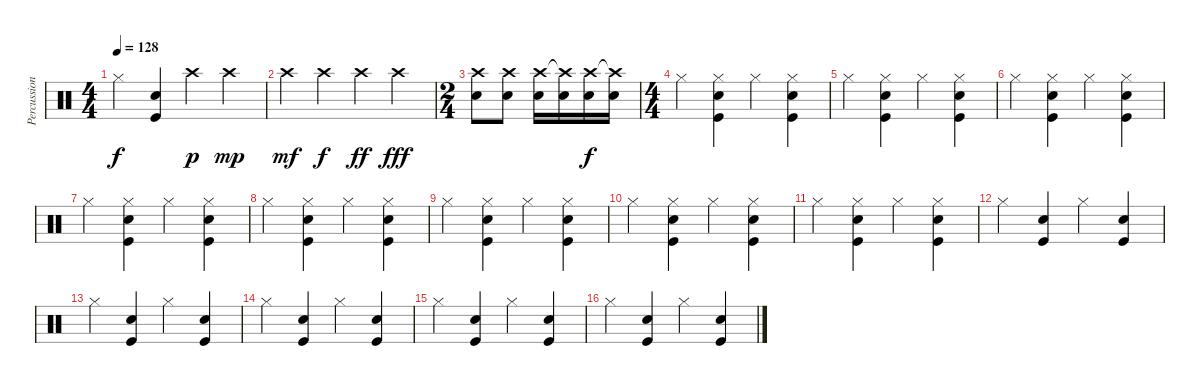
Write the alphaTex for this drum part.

\track ("Percussion" "Percussion") {instrument percussion}
\staff {score}
\articulation defaults
\ts (4 4)
\tempo 128
\clef neutral
\ks c "Hi-Hat (closed)".4{dy f}
("Snare (hit) 2" "Kick (hit)").4 "Crash high (hit)".4{dy p} "Crash high (hit)".4{dy mp} |
"Crash high (hit)".4{dy mf} "Crash high (hit)".4{dy f} "Crash high (hit)".4{dy ff} "Crash high (hit)".4{dy fff} |
\ts (2 4)
("Crash high (hit)" "Snare (hit) 2").8 ("Crash high (hit)" "Snare (hit) 2").8 ("Crash high (hit)" "Snare (hit) 2").16 ("Crash high (hit)"{t} "Snare (hit) 2").16 ("Crash high (hit)" "Snare (hit) 2").16{dy f} ("Crash high (hit)"{t} "Snare (hit) 2").16 |
\ts (4 4)
"Hi-Hat (closed)".4 ("Snare (hit) 2" "Hi-Hat (closed)" "Kick (hit)").4 "Hi-Hat (closed)".4 ("Snare (hit) 2" "Hi-Hat (closed)" "Kick (hit)").4 |
"Hi-Hat (closed)".4 ("Snare (hit) 2" "Hi-Hat (closed)" "Kick (hit)").4 "Hi-Hat (closed)".4 ("Snare (hit) 2" "Hi-Hat (closed)" "Kick (hit)").4 |
"Hi-Hat (closed)".4 ("Snare (hit) 2" "Hi-Hat (closed)" "Kick (hit)").4 "Hi-Hat (closed)".4 ("Snare (hit) 2" "Hi-Hat (closed)" "Kick (hit)").4 |
"Hi-Hat (closed)".4 ("Snare (hit) 2" "Hi-Hat (closed)" "Kick (hit)").4 "Hi-Hat (closed)".4 ("Snare (hit) 2" "Hi-Hat (closed)" "Kick (hit)").4 |
"Hi-Hat (closed)".4 ("Snare (hit) 2" "Hi-Hat (closed)" "Kick (hit)").4 "Hi-Hat (closed)".4 ("Snare (hit) 2" "Hi-Hat (closed)" "Kick (hit)").4 |
"Hi-Hat (closed)".4 ("Snare (hit) 2" "Hi-Hat (closed)" "Kick (hit)").4 "Hi-Hat (closed)".4 ("Snare (hit) 2" "Hi-Hat (closed)" "Kick (hit)").4 |
"Hi-Hat (closed)".4 ("Snare (hit) 2" "Hi-Hat (closed)" "Kick (hit)").4 "Hi-Hat (closed)".4 ("Snare (hit) 2" "Hi-Hat (closed)" "Kick (hit)").4 |
"Hi-Hat (closed)".4 ("Snare (hit) 2" "Hi-Hat (closed)" "Kick (hit)").4 "Hi-Hat (closed)".4 ("Snare (hit) 2" "Hi-Hat (closed)" "Kick (hit)").4 |
"Hi-Hat (closed)".4 ("Snare (hit) 2" "Kick (hit)").4 "Hi-Hat (closed)".4 ("Snare (hit) 2" "Kick (hit)").4 |
"Hi-Hat (closed)".4 ("Snare (hit) 2" "Kick (hit)").4 "Hi-Hat (closed)".4 ("Snare (hit) 2" "Kick (hit)").4 |
"Hi-Hat (closed)".4 ("Snare (hit) 2" "Kick (hit)").4 "Hi-Hat (closed)".4 ("Snare (hit) 2" "Kick (hit)").4 |
"Hi-Hat (closed)".4 ("Snare (hit) 2" "Kick (hit)").4 "Hi-Hat (closed)".4 ("Snare (hit) 2" "Kick (hit)").4 |
"Hi-Hat (closed)".4 ("Snare (hit) 2" "Kick (hit)").4 "Hi-Hat (closed)".4 ("Snare (hit) 2" "Kick (hit)").4
